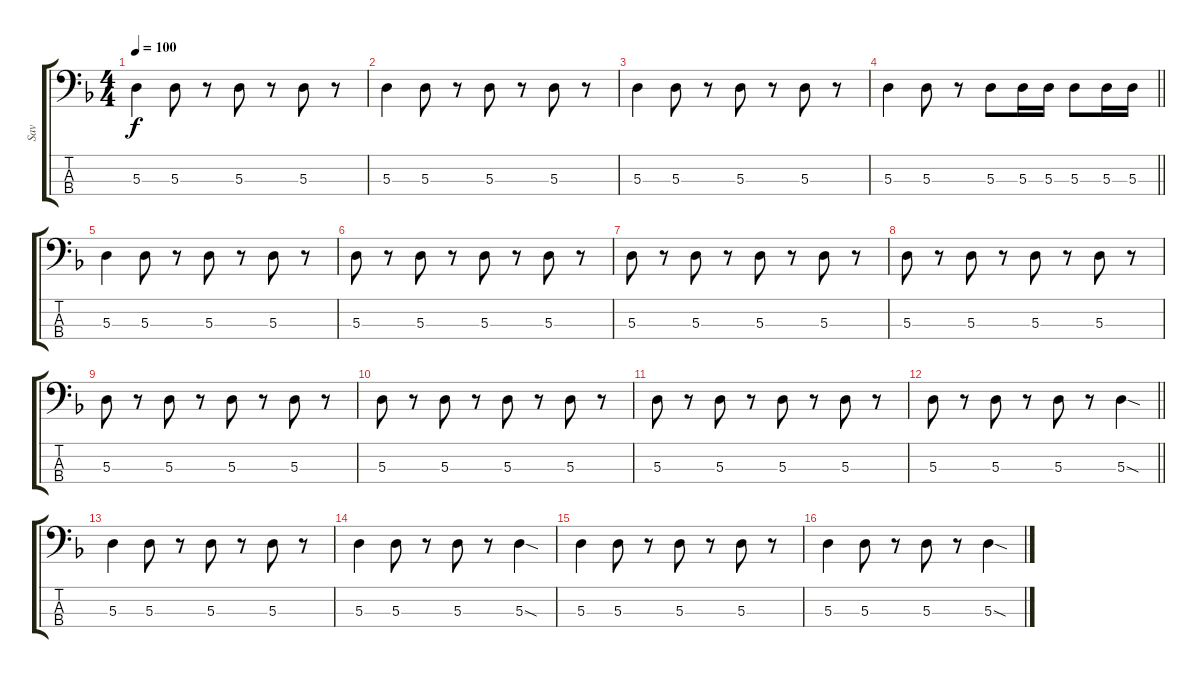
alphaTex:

\track ("Sav" "Sav") {instrument electricbassfinger}
\staff {score tabs}
\tuning (G2 D2 A1 E1) {hide}
\ts (4 4)
\tempo 100
\clef f4
\ks dminor
5.3.4{dy f} 5.3.8 r.8 5.3.8 r.8 5.3.8 r.8 |
5.3.4 5.3.8 r.8 5.3.8 r.8 5.3.8 r.8 |
5.3.4 5.3.8 r.8 5.3.8 r.8 5.3.8 r.8 |
\barLineRight lightlight
5.3.4 5.3.8 r.8 5.3.8 5.3.16 5.3.16 5.3.8 5.3.16 5.3.16 |
5.3.4 5.3.8 r.8 5.3.8 r.8 5.3.8 r.8 |
5.3.8 r.8 5.3.8 r.8 5.3.8 r.8 5.3.8 r.8 |
5.3.8 r.8 5.3.8 r.8 5.3.8 r.8 5.3.8 r.8 |
5.3.8 r.8 5.3.8 r.8 5.3.8 r.8 5.3.8 r.8 |
5.3.8 r.8 5.3.8 r.8 5.3.8 r.8 5.3.8 r.8 |
5.3.8 r.8 5.3.8 r.8 5.3.8 r.8 5.3.8 r.8 |
5.3.8 r.8 5.3.8 r.8 5.3.8 r.8 5.3.8 r.8 |
\barLineRight lightlight
5.3.8 r.8 5.3.8 r.8 5.3.8 r.8 5.3{sod}.4 |
5.3.4 5.3.8 r.8 5.3.8 r.8 5.3.8 r.8 |
5.3.4 5.3.8 r.8 5.3.8 r.8 5.3{sod}.4 |
5.3.4 5.3.8 r.8 5.3.8 r.8 5.3.8 r.8 |
5.3.4 5.3.8 r.8 5.3.8 r.8 5.3{sod}.4
